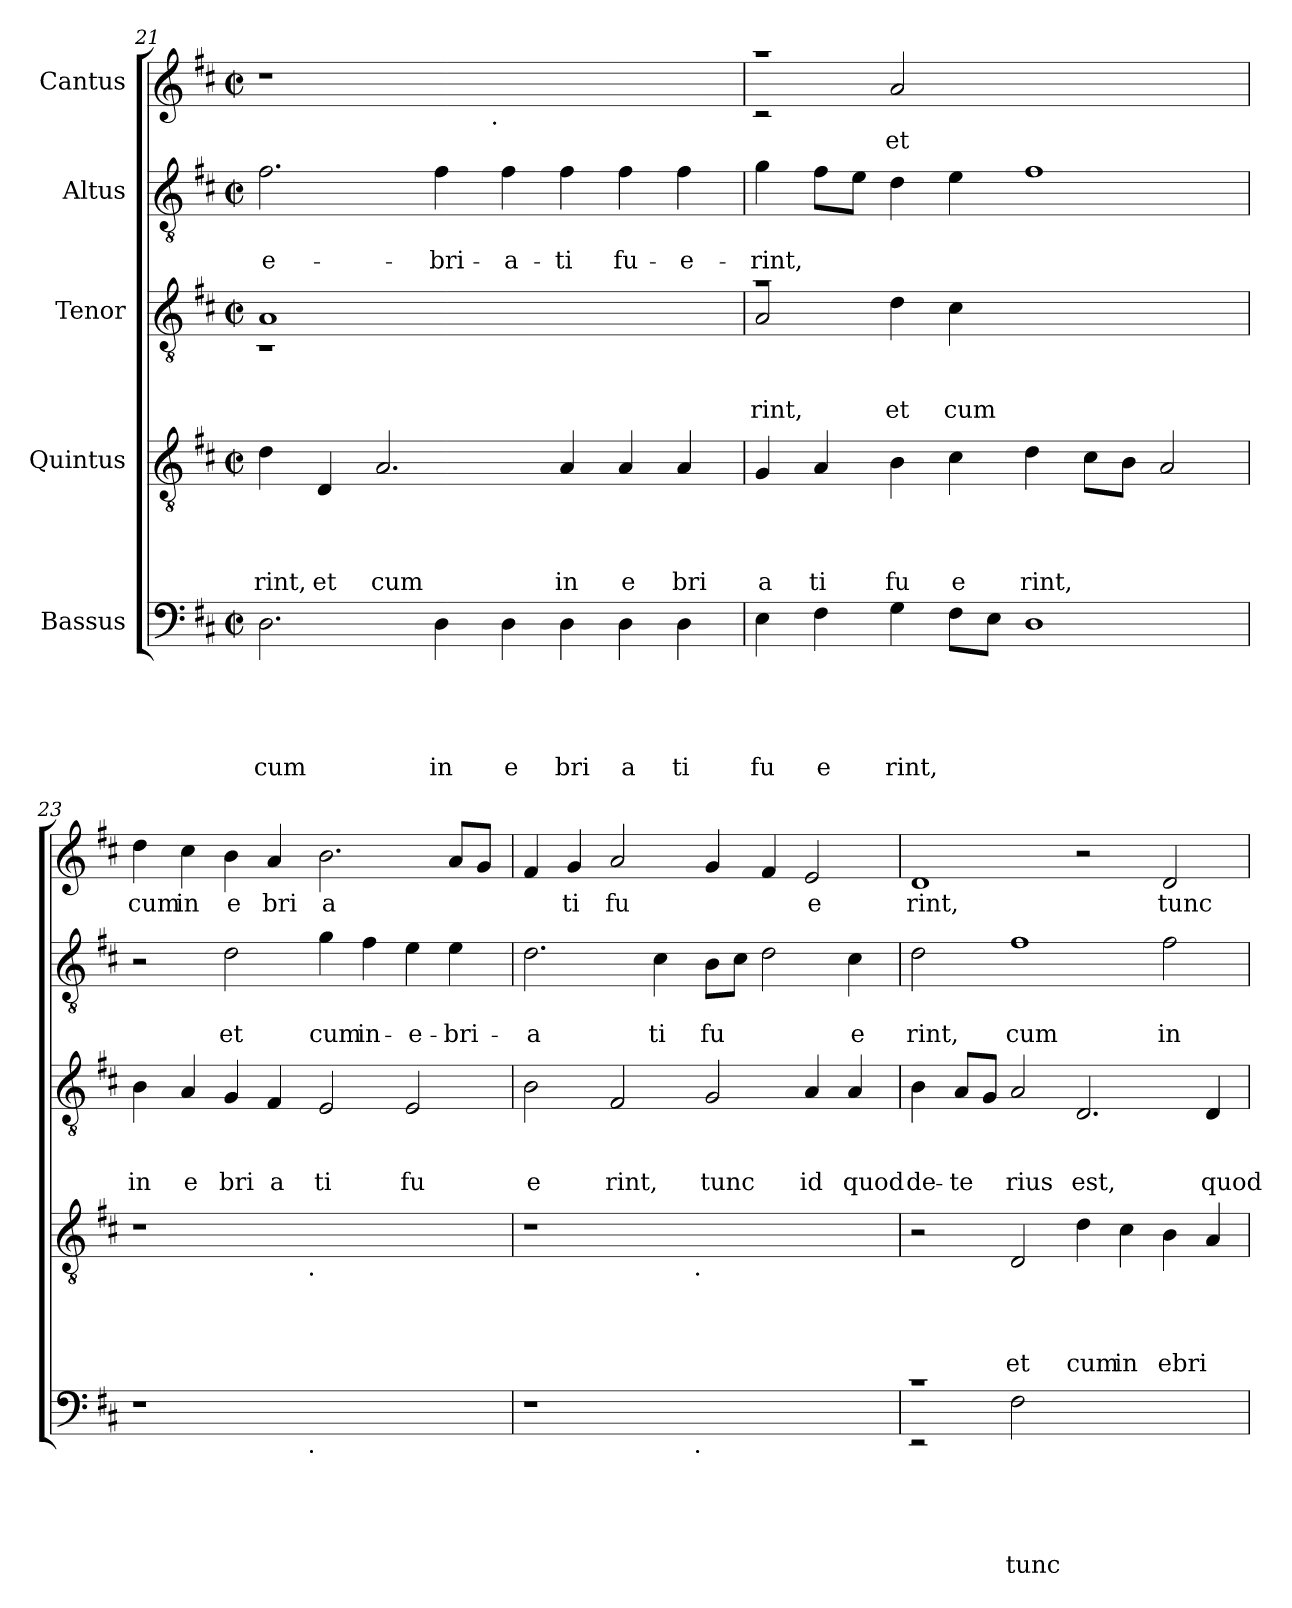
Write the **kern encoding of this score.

**kern	**text	**text	**text	**text	**text	**kern	**text	**text	**text	**text	**kern	**text	**text	**text	**kern	**text	**text	**kern	**text
*part5	*part5	*part5	*part5	*part5	*part5	*part4	*part4	*part4	*part4	*part4	*part3	*part3	*part3	*part3	*part2	*part2	*part2	*part1	*part1
*staff5	*staff5	*staff5	*staff5	*staff5	*staff5	*staff4	*staff4	*staff4	*staff4	*staff4	*staff3	*staff3	*staff3	*staff3	*staff2	*staff2	*staff2	*staff1	*staff1
*I"Bassus	*	*	*	*	*	*I"Quintus	*	*	*	*	*I"Tenor	*	*	*	*I"Altus	*	*	*I"Cantus	*
*clefF4	*	*	*	*	*	*clefGv2	*	*	*	*	*clefGv2	*	*	*	*clefGv2	*	*	*clefG2	*
*k[f#c#]	*	*	*	*	*	*k[f#c#]	*	*	*	*	*k[f#c#]	*	*	*	*k[f#c#]	*	*	*k[f#c#]	*
*D:	*	*	*	*	*	*D:	*	*	*	*	*D:	*	*	*	*D:	*	*	*D:	*
*M2/2	*	*	*	*	*	*M2/2	*	*	*	*	*M2/2	*	*	*	*M2/2	*	*	*M2/2	*
*met(c|)	*	*	*	*	*	*met(c|)	*	*	*	*	*met(c|)	*	*	*	*met(c|)	*	*	*met(c|)	*
=21	=21	=21	=21	=21	=21	=21	=21	=21	=21	=21	=21	=21	=21	=21	=21	=21	=21	=21	=21
*	*	*	*	*	*	*	*	*	*	*	*^	*	*	*	*	*	*	*	*
!	!	!	!	!	!LO:LY:b	!	!	!	!	!LO:LY:b	!	!LO:N:vis=1	!	!	!	!	!	!LO:LY:b	!	!
*	*	*	*	*	*	*	*	*	*	*	*	*	*	*	*	*	*	*	*^	*
2.D\	.	.	.	.	cum	4d\	.	.	.	rint,	1A	0rC	.	.	.	2.f#\	.	-e-	1r	2ryy	.
!	!	!	!	!	!	!	!	!	!	!LO:LY:b	!	!	!	!	!	!	!	!	!	!	!
.	.	.	.	.	.	4D/	.	.	.	et	.	.	.	.	.	.	.	.	.	.	.
!	!	!	!	!	!	!	!	!	!	!LO:LY:b	!	!	!	!	!	!	!	!	!	!	!
.	.	.	.	.	.	2.A/	.	.	.	cum	.	.	.	.	.	.	.	.	.	4ryy	.
!	!	!	!	!	!LO:LY:b	!	!	!	!	!	!	!	!	!	!	!	!	!LO:LY:b	!	!	!
4D\	.	.	.	.	in	.	.	.	.	.	.	.	.	.	.	4f#\	.	-bri-	.	8...ryy	.
!	!	!	!	!	!	!	!	!	!	!	!	!	!	!	!	!	!	!	!	!LO:TX:b:t=.	!
.	.	.	.	.	.	.	.	.	.	.	.	.	.	.	.	.	.	.	.	1ryy	.
!	!	!	!	!	!LO:LY:b	!	!	!	!	!	!	!	!	!	!	!	!	!LO:LY:b	!	!	!
4D\	.	.	.	.	e	.	.	.	.	.	1ryy	.	.	.	.	4f#\	.	-a-	1ryy	.	.
!	!	!	!	!	!LO:LY:b	!	!	!	!	!LO:LY:b	!	!	!	!	!	!	!	!LO:LY:b	!	!	!
4D\	.	.	.	.	bri	4A/	.	.	.	in	.	.	.	.	.	4f#\	.	-ti	.	.	.
!	!	!	!	!	!LO:LY:b	!	!	!	!	!LO:LY:b	!	!	!	!	!	!	!	!LO:LY:b	!	!	!
4D\	.	.	.	.	a	4A/	.	.	.	e	.	.	.	.	.	4f#\	.	fu-	.	.	.
!	!	!	!	!	!LO:LY:b	!	!	!	!	!LO:LY:b	!	!	!	!	!	!	!	!LO:LY:b	!	!	!
4D\	.	.	.	.	ti	4A/	.	.	.	bri	.	.	.	.	.	4f#\	.	-e-	.	.	.
.	.	.	.	.	.	.	.	.	.	.	.	.	.	.	.	.	.	.	.	64ryy	.
=22	=22	=22	=22	=22	=22	=22	=22	=22	=22	=22	=22	=22	=22	=22	=22	=22	=22	=22	=22	=22	=22
!	!	!	!	!	!LO:LY:b	!	!	!	!	!LO:LY:b	!	!	!	!	!LO:LY:b	!	!	!LO:LY:b	!	!	!
4E\	.	.	.	.	fu	4G/	.	.	.	a	1ra	2A/	.	.	rint,	4g\	.	-rint,	1raa	2rc	.
!	!	!	!	!	!LO:LY:b	!	!	!	!	!LO:LY:b	!	!	!	!	!	!	!	!	!	!	!
4F#\	.	.	.	.	e	4A/	.	.	.	ti	.	.	.	.	.	8f#\L	.	.	.	.	.
.	.	.	.	.	.	.	.	.	.	.	.	.	.	.	.	8e\J	.	.	.	.	.
!	!	!	!	!	!LO:LY:b	!	!	!	!	!LO:LY:b	!	!	!	!	!LO:LY:b	!	!	!	!	!	!LO:LY:b
4G\	.	.	.	.	rint,	4B\	.	.	.	fu	.	4d\	.	.	et	4d\	.	.	.	2a/	et
!	!	!	!	!	!	!	!	!	!	!LO:LY:b	!	!	!	!	!LO:LY:b	!	!	!	!	!	!
8F#\L	.	.	.	.	.	4c#\	.	.	.	e	.	4c#\	.	.	cum	4e\	.	.	.	.	.
8E\J	.	.	.	.	.	.	.	.	.	.	.	.	.	.	.	.	.	.	.	.	.
!	!	!	!	!	!	!	!	!	!	!LO:LY:b	!	!	!	!	!	!	!	!	!	!	!
1D	.	.	.	.	.	4d\	.	.	.	rint,	1ryy	1ryy	.	.	.	1f#	.	.	1ryy	1ryy	.
.	.	.	.	.	.	8c#\L	.	.	.	.	.	.	.	.	.	.	.	.	.	.	.
.	.	.	.	.	.	8B\J	.	.	.	.	.	.	.	.	.	.	.	.	.	.	.
.	.	.	.	.	.	2A/	.	.	.	.	.	.	.	.	.	.	.	.	.	.	.
*	*	*	*	*	*	*	*	*	*	*	*v	*v	*	*	*	*	*	*	*v	*v	*
=23	=23	=23	=23	=23	=23	=23	=23	=23	=23	=23	=23	=23	=23	=23	=23	=23	=23	=23	=23
!	!	!	!	!	!	!	!	!	!	!	!	!	!	!LO:LY:b	!	!	!	!	!LO:LY:b
*^	*	*	*	*	*	*^	*	*	*	*	*	*	*	*	*	*	*	*	*
1r	2ryy	.	.	.	.	.	1r	2ryy	.	.	.	.	4B\	.	.	in	2r	.	.	4dd\	cum
!	!	!	!	!	!	!	!	!	!	!	!	!	!	!	!	!LO:LY:b	!	!	!	!	!LO:LY:b
.	.	.	.	.	.	.	.	.	.	.	.	.	4A/	.	.	e	.	.	.	4cc#\	in
!	!	!	!	!	!	!	!	!	!	!	!	!	!	!	!	!LO:LY:b	!	!	!LO:LY:b	!	!LO:LY:b
.	4...ryy	.	.	.	.	.	.	4...ryy	.	.	.	.	4G/	.	.	bri	2d\	.	et	4b\	e
!	!	!	!	!	!	!	!	!	!	!	!	!	!	!	!	!LO:LY:b	!	!	!	!	!LO:LY:b
.	.	.	.	.	.	.	.	.	.	.	.	.	4F#/	.	.	a	.	.	.	4a/	bri
!	!	!	!	!	!	!	!	!LO:TX:b:t=.	!	!	!	!	!	!	!	!	!	!	!	!	!
!	!LO:TX:b:t=.	!	!	!	!	!	!	!	!	!	!	!	!	!	!	!	!	!	!	!	!
.	1ryy	.	.	.	.	.	.	1ryy	.	.	.	.	.	.	.	.	.	.	.	.	.
!	!	!	!	!	!	!	!	!	!	!	!	!	!	!	!	!LO:LY:b	!	!	!LO:LY:b	!	!LO:LY:b
1ryy	.	.	.	.	.	.	1ryy	.	.	.	.	.	2E/	.	.	ti	4g\	.	cum	2.b\	a
!	!	!	!	!	!	!	!	!	!	!	!	!	!	!	!	!	!	!	!LO:LY:b	!	!
.	.	.	.	.	.	.	.	.	.	.	.	.	.	.	.	.	4f#\	.	in-	.	.
!	!	!	!	!	!	!	!	!	!	!	!	!	!	!	!	!LO:LY:b	!	!	!LO:LY:b	!	!
.	.	.	.	.	.	.	.	.	.	.	.	.	2E/	.	.	fu	4e\	.	-e-	.	.
!	!	!	!	!	!	!	!	!	!	!	!	!	!	!	!	!	!	!	!LO:LY:b	!	!
.	.	.	.	.	.	.	.	.	.	.	.	.	.	.	.	.	4e\	.	-bri-	8a/L	.
.	.	.	.	.	.	.	.	.	.	.	.	.	.	.	.	.	.	.	.	8g/J	.
.	32ryy	.	.	.	.	.	.	32ryy	.	.	.	.	.	.	.	.	.	.	.	.	.
!!LO:LB:g=z
=24	=24	=24	=24	=24	=24	=24	=24	=24	=24	=24	=24	=24	=24	=24	=24	=24	=24	=24	=24	=24	=24
!	!	!	!	!	!	!	!	!	!	!	!	!	!	!	!	!LO:LY:b	!	!	!LO:LY:b	!	!
1r	2ryy	.	.	.	.	.	1r	2ryy	.	.	.	.	2B\	.	.	e	2.d\	.	-a	4f#/	.
!	!	!	!	!	!	!	!	!	!	!	!	!	!	!	!	!	!	!	!	!	!LO:LY:b
.	.	.	.	.	.	.	.	.	.	.	.	.	.	.	.	.	.	.	.	4g/	ti
!	!	!	!	!	!	!	!	!	!	!	!	!	!	!	!	!LO:LY:b	!	!	!	!	!LO:LY:b
.	4...ryy	.	.	.	.	.	.	4...ryy	.	.	.	.	2F#/	.	.	rint,	.	.	.	2a/	fu
!	!	!	!	!	!	!	!	!	!	!	!	!	!	!	!	!	!	!	!LO:LY:b	!	!
.	.	.	.	.	.	.	.	.	.	.	.	.	.	.	.	.	4c#\	.	ti	.	.
!	!	!	!	!	!	!	!	!LO:TX:b:t=.	!	!	!	!	!	!	!	!	!	!	!	!	!
!	!LO:TX:b:t=.	!	!	!	!	!	!	!	!	!	!	!	!	!	!	!	!	!	!	!	!
.	1ryy	.	.	.	.	.	.	1ryy	.	.	.	.	.	.	.	.	.	.	.	.	.
!	!	!	!	!	!	!	!	!	!	!	!	!	!	!	!	!LO:LY:b	!	!	!LO:LY:b	!	!
1ryy	.	.	.	.	.	.	1ryy	.	.	.	.	.	2G/	.	.	tunc	8B\L	.	fu	4g/	.
.	.	.	.	.	.	.	.	.	.	.	.	.	.	.	.	.	8c#\J	.	.	.	.
.	.	.	.	.	.	.	.	.	.	.	.	.	.	.	.	.	2d\	.	.	4f#/	.
!	!	!	!	!	!	!	!	!	!	!	!	!	!	!	!	!LO:LY:b	!	!	!	!	!LO:LY:b
.	.	.	.	.	.	.	.	.	.	.	.	.	4A/	.	.	id	.	.	.	2e/	e
!	!	!	!	!	!	!	!	!	!	!	!	!	!	!	!	!LO:LY:b	!	!	!LO:LY:b	!	!
.	.	.	.	.	.	.	.	.	.	.	.	.	4A/	.	.	quod	4c#\	.	e	.	.
.	32ryy	.	.	.	.	.	.	32ryy	.	.	.	.	.	.	.	.	.	.	.	.	.
=25	=25	=25	=25	=25	=25	=25	=25	=25	=25	=25	=25	=25	=25	=25	=25	=25	=25	=25	=25	=25	=25
!	!	!	!	!	!	!	!	!	!	!	!	!	!	!	!	!LO:LY:b	!	!	!LO:LY:b	!	!LO:LY:b
*	*	*	*	*	*	*	*v	*v	*	*	*	*	*	*	*	*	*	*	*	*	*
1rc	2rEE	.	.	.	.	.	2r	.	.	.	.	4B\	.	.	de-	2d\	.	rint,	1d	rint,
!	!	!	!	!	!	!	!	!	!	!	!	!	!	!	!LO:LY:b	!	!	!	!	!
.	.	.	.	.	.	.	.	.	.	.	.	8A/L	.	.	-te	.	.	.	.	.
.	.	.	.	.	.	.	.	.	.	.	.	8G/J	.	.	.	.	.	.	.	.
!	!	!	!	!	!	!LO:LY:b	!	!	!	!	!LO:LY:b	!	!	!	!LO:LY:b	!	!	!LO:LY:b	!	!
.	2F#\	.	.	.	.	tunc	2D/	.	.	.	et	2A/	.	.	rius	1f#	.	cum	.	.
!	!	!	!	!	!	!	!	!	!	!	!LO:LY:b	!	!	!	!LO:LY:b	!	!	!	!	!
1ryy	1ryy	.	.	.	.	.	4d\	.	.	.	cum	2.D/	.	.	est,	.	.	.	2r	.
!	!	!	!	!	!	!	!	!	!	!	!LO:LY:b	!	!	!	!	!	!	!	!	!
.	.	.	.	.	.	.	4c#\	.	.	.	in	.	.	.	.	.	.	.	.	.
!	!	!	!	!	!	!	!	!	!	!	!LO:LY:b	!	!	!	!	!	!	!LO:LY:b	!	!LO:LY:b
.	.	.	.	.	.	.	4B\	.	.	.	ebri	.	.	.	.	2f#\	.	in	2d/	tunc
!	!	!	!	!	!	!	!	!	!	!	!	!	!	!	!LO:LY:b	!	!	!	!	!
.	.	.	.	.	.	.	4A/	.	.	.	.	4D/	.	.	quod	.	.	.	.	.
*v	*v	*	*	*	*	*	*	*	*	*	*	*	*	*	*	*	*	*	*	*
=	=	=	=	=	=	=	=	=	=	=	=	=	=	=	=	=	=	=	=
*-	*-	*-	*-	*-	*-	*-	*-	*-	*-	*-	*-	*-	*-	*-	*-	*-	*-	*-	*-
